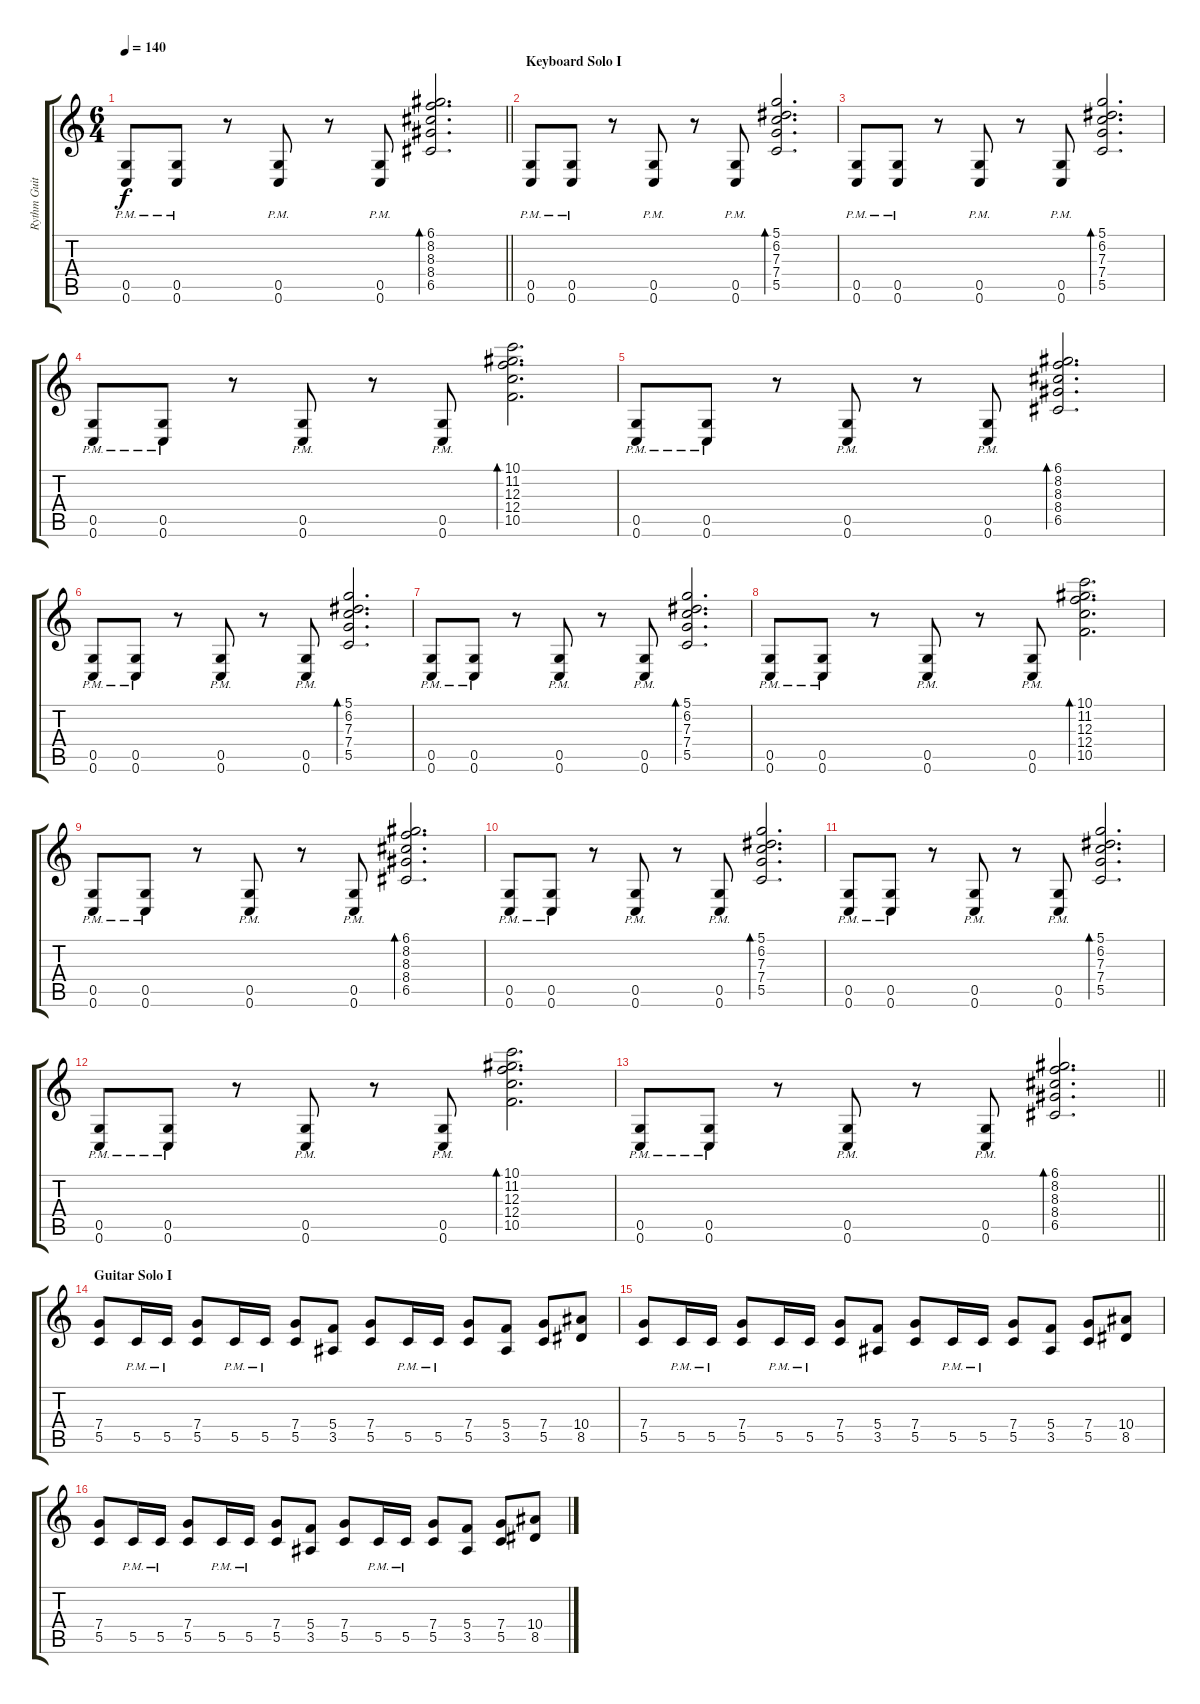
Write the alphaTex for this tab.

\track ("Rythm Guitar I" "Rythm Guit") {instrument distortionguitar}
\staff {score tabs}
\tuning (D4 A3 F3 C3 G2 C2) {hide}
\ts (6 4)
\tempo 140
\clef g2
\barLineRight lightlight
\ks c
(0.5{pm} 0.6{pm}).8{dy f} (0.5{pm} 0.6{pm}).8 r.8 (0.5{pm} 0.6{pm}).8 r.8 (0.5{pm} 0.6{pm}).8 (6.1 8.2 8.3 8.4 6.5).2{d bd 60} |
\section ("" "Keyboard Solo I")
(0.5{pm} 0.6{pm}).8 (0.5{pm} 0.6{pm}).8 r.8 (0.5{pm} 0.6{pm}).8 r.8 (0.5{pm} 0.6{pm}).8 (5.1 6.2 7.3 7.4 5.5).2{d bd 60} |
(0.5{pm} 0.6{pm}).8 (0.5{pm} 0.6{pm}).8 r.8 (0.5{pm} 0.6{pm}).8 r.8 (0.5{pm} 0.6{pm}).8 (5.1 6.2 7.3 7.4 5.5).2{d bd 60} |
(0.5{pm} 0.6{pm}).8 (0.5{pm} 0.6{pm}).8 r.8 (0.5{pm} 0.6{pm}).8 r.8 (0.5{pm} 0.6{pm}).8 (10.1 11.2 12.3 12.4 10.5).2{d bd 60} |
(0.5{pm} 0.6{pm}).8 (0.5{pm} 0.6{pm}).8 r.8 (0.5{pm} 0.6{pm}).8 r.8 (0.5{pm} 0.6{pm}).8 (6.1 8.2 8.3 8.4 6.5).2{d bd 60} |
(0.5{pm} 0.6{pm}).8 (0.5{pm} 0.6{pm}).8 r.8 (0.5{pm} 0.6{pm}).8 r.8 (0.5{pm} 0.6{pm}).8 (5.1 6.2 7.3 7.4 5.5).2{d bd 60} |
(0.5{pm} 0.6{pm}).8 (0.5{pm} 0.6{pm}).8 r.8 (0.5{pm} 0.6{pm}).8 r.8 (0.5{pm} 0.6{pm}).8 (5.1 6.2 7.3 7.4 5.5).2{d bd 60} |
(0.5{pm} 0.6{pm}).8 (0.5{pm} 0.6{pm}).8 r.8 (0.5{pm} 0.6{pm}).8 r.8 (0.5{pm} 0.6{pm}).8 (10.1 11.2 12.3 12.4 10.5).2{d bd 60} |
(0.5{pm} 0.6{pm}).8 (0.5{pm} 0.6{pm}).8 r.8 (0.5{pm} 0.6{pm}).8 r.8 (0.5{pm} 0.6{pm}).8 (6.1 8.2 8.3 8.4 6.5).2{d bd 60} |
(0.5{pm} 0.6{pm}).8 (0.5{pm} 0.6{pm}).8 r.8 (0.5{pm} 0.6{pm}).8 r.8 (0.5{pm} 0.6{pm}).8 (5.1 6.2 7.3 7.4 5.5).2{d bd 60} |
(0.5{pm} 0.6{pm}).8 (0.5{pm} 0.6{pm}).8 r.8 (0.5{pm} 0.6{pm}).8 r.8 (0.5{pm} 0.6{pm}).8 (5.1 6.2 7.3 7.4 5.5).2{d bd 60} |
(0.5{pm} 0.6{pm}).8 (0.5{pm} 0.6{pm}).8 r.8 (0.5{pm} 0.6{pm}).8 r.8 (0.5{pm} 0.6{pm}).8 (10.1 11.2 12.3 12.4 10.5).2{d bd 60} |
\barLineRight lightlight
(0.5{pm} 0.6{pm}).8 (0.5{pm} 0.6{pm}).8 r.8 (0.5{pm} 0.6{pm}).8 r.8 (0.5{pm} 0.6{pm}).8 (6.1 8.2 8.3 8.4 6.5).2{d bd 60} |
\section ("" "Guitar Solo I")
(7.4 5.5).8 5.5{pm}.16 5.5{pm}.16 (7.4 5.5).8 5.5{pm}.16 5.5{pm}.16 (7.4 5.5).8 (5.4 3.5).8 (7.4 5.5).8 5.5{pm}.16 5.5{pm}.16 (7.4 5.5).8 (5.4 3.5).8 (7.4 5.5).8 (10.4 8.5).8 |
(7.4 5.5).8 5.5{pm}.16 5.5{pm}.16 (7.4 5.5).8 5.5{pm}.16 5.5{pm}.16 (7.4 5.5).8 (5.4 3.5).8 (7.4 5.5).8 5.5{pm}.16 5.5{pm}.16 (7.4 5.5).8 (5.4 3.5).8 (7.4 5.5).8 (10.4 8.5).8 |
(7.4 5.5).8 5.5{pm}.16 5.5{pm}.16 (7.4 5.5).8 5.5{pm}.16 5.5{pm}.16 (7.4 5.5).8 (5.4 3.5).8 (7.4 5.5).8 5.5{pm}.16 5.5{pm}.16 (7.4 5.5).8 (5.4 3.5).8 (7.4 5.5).8 (10.4 8.5).8
